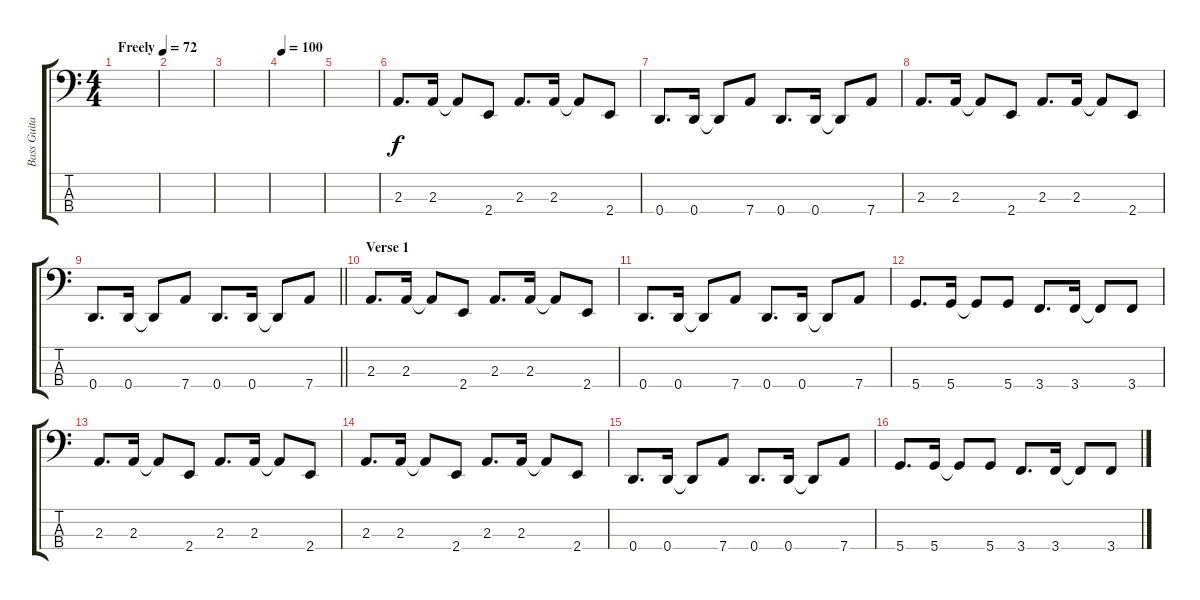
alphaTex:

\track ("Bass Guitar" "Bass Guita") {instrument electricbassfinger}
\staff {score tabs}
\tuning (F2 C2 G1 D1) {hide}
\ts (4 4)
\tempo (72 "Freely")
\clef f4
\ks c
|
|
|
\tempo 100
|
|
2.3.8{d} 2.3.16 2.3{t}.8 2.4.8 2.3.8{d} 2.3.16 2.3{t}.8 2.4.8 |
0.4.8{d} 0.4.16 0.4{t}.8 7.4.8 0.4.8{d} 0.4.16 0.4{t}.8 7.4.8 |
2.3.8{d} 2.3.16 2.3{t}.8 2.4.8 2.3.8{d} 2.3.16 2.3{t}.8 2.4.8 |
\barLineRight lightlight
0.4.8{d} 0.4.16 0.4{t}.8 7.4.8 0.4.8{d} 0.4.16 0.4{t}.8 7.4.8 |
\section ("" "Verse 1")
2.3.8{d} 2.3.16 2.3{t}.8 2.4.8 2.3.8{d} 2.3.16 2.3{t}.8 2.4.8 |
0.4.8{d} 0.4.16 0.4{t}.8 7.4.8 0.4.8{d} 0.4.16 0.4{t}.8 7.4.8 |
5.4.8{d} 5.4.16 5.4{t}.8 5.4.8 3.4.8{d} 3.4.16 3.4{t}.8 3.4.8 |
2.3.8{d} 2.3.16 2.3{t}.8 2.4.8 2.3.8{d} 2.3.16 2.3{t}.8 2.4.8 |
2.3.8{d} 2.3.16 2.3{t}.8 2.4.8 2.3.8{d} 2.3.16 2.3{t}.8 2.4.8 |
0.4.8{d} 0.4.16 0.4{t}.8 7.4.8 0.4.8{d} 0.4.16 0.4{t}.8 7.4.8 |
5.4.8{d} 5.4.16 5.4{t}.8 5.4.8 3.4.8{d} 3.4.16 3.4{t}.8 3.4.8
